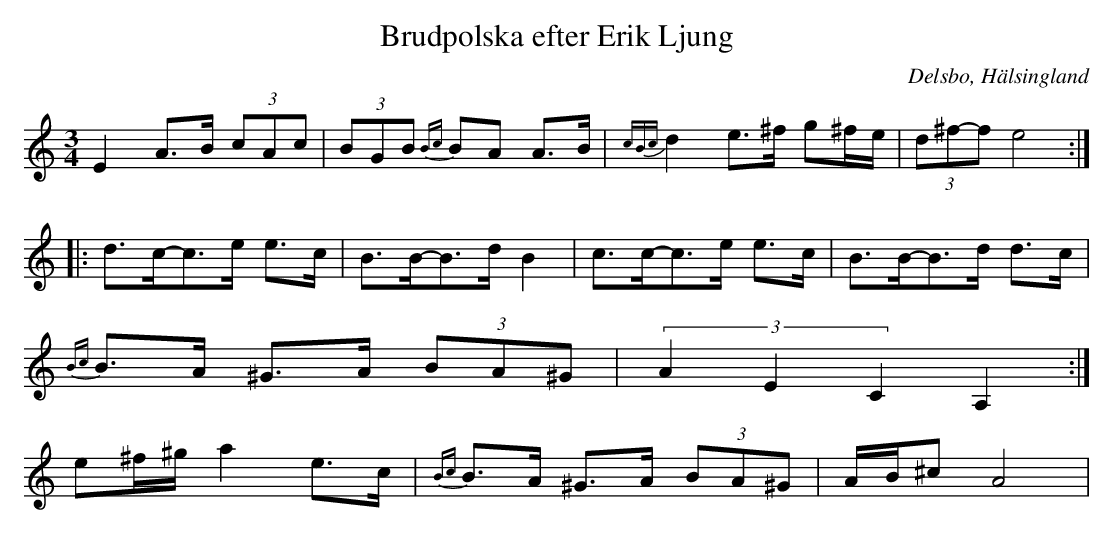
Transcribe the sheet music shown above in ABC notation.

X:1
T: Brudpolska efter Erik Ljung
O: Delsbo, Hälsingland
M: 3/4
L: 1/8
K: Am
E2 A>B (3cAc| (3BGB {Bc}BA A>B|{cBc}d2 e>^f g^f/e/|(3d^f-f e4 :|
|:d>c-c>e e>c|B>B-B>d B2|c>c-c>e e>c|B>B-B>d d>c|
{Bc}B>A ^G>A (3BA^G|(3A2E2C2 A,2:|
e^f/^g/ a2 e>c|{Bc}B>A ^G>A (3BA^G|A/B/^c A4|
